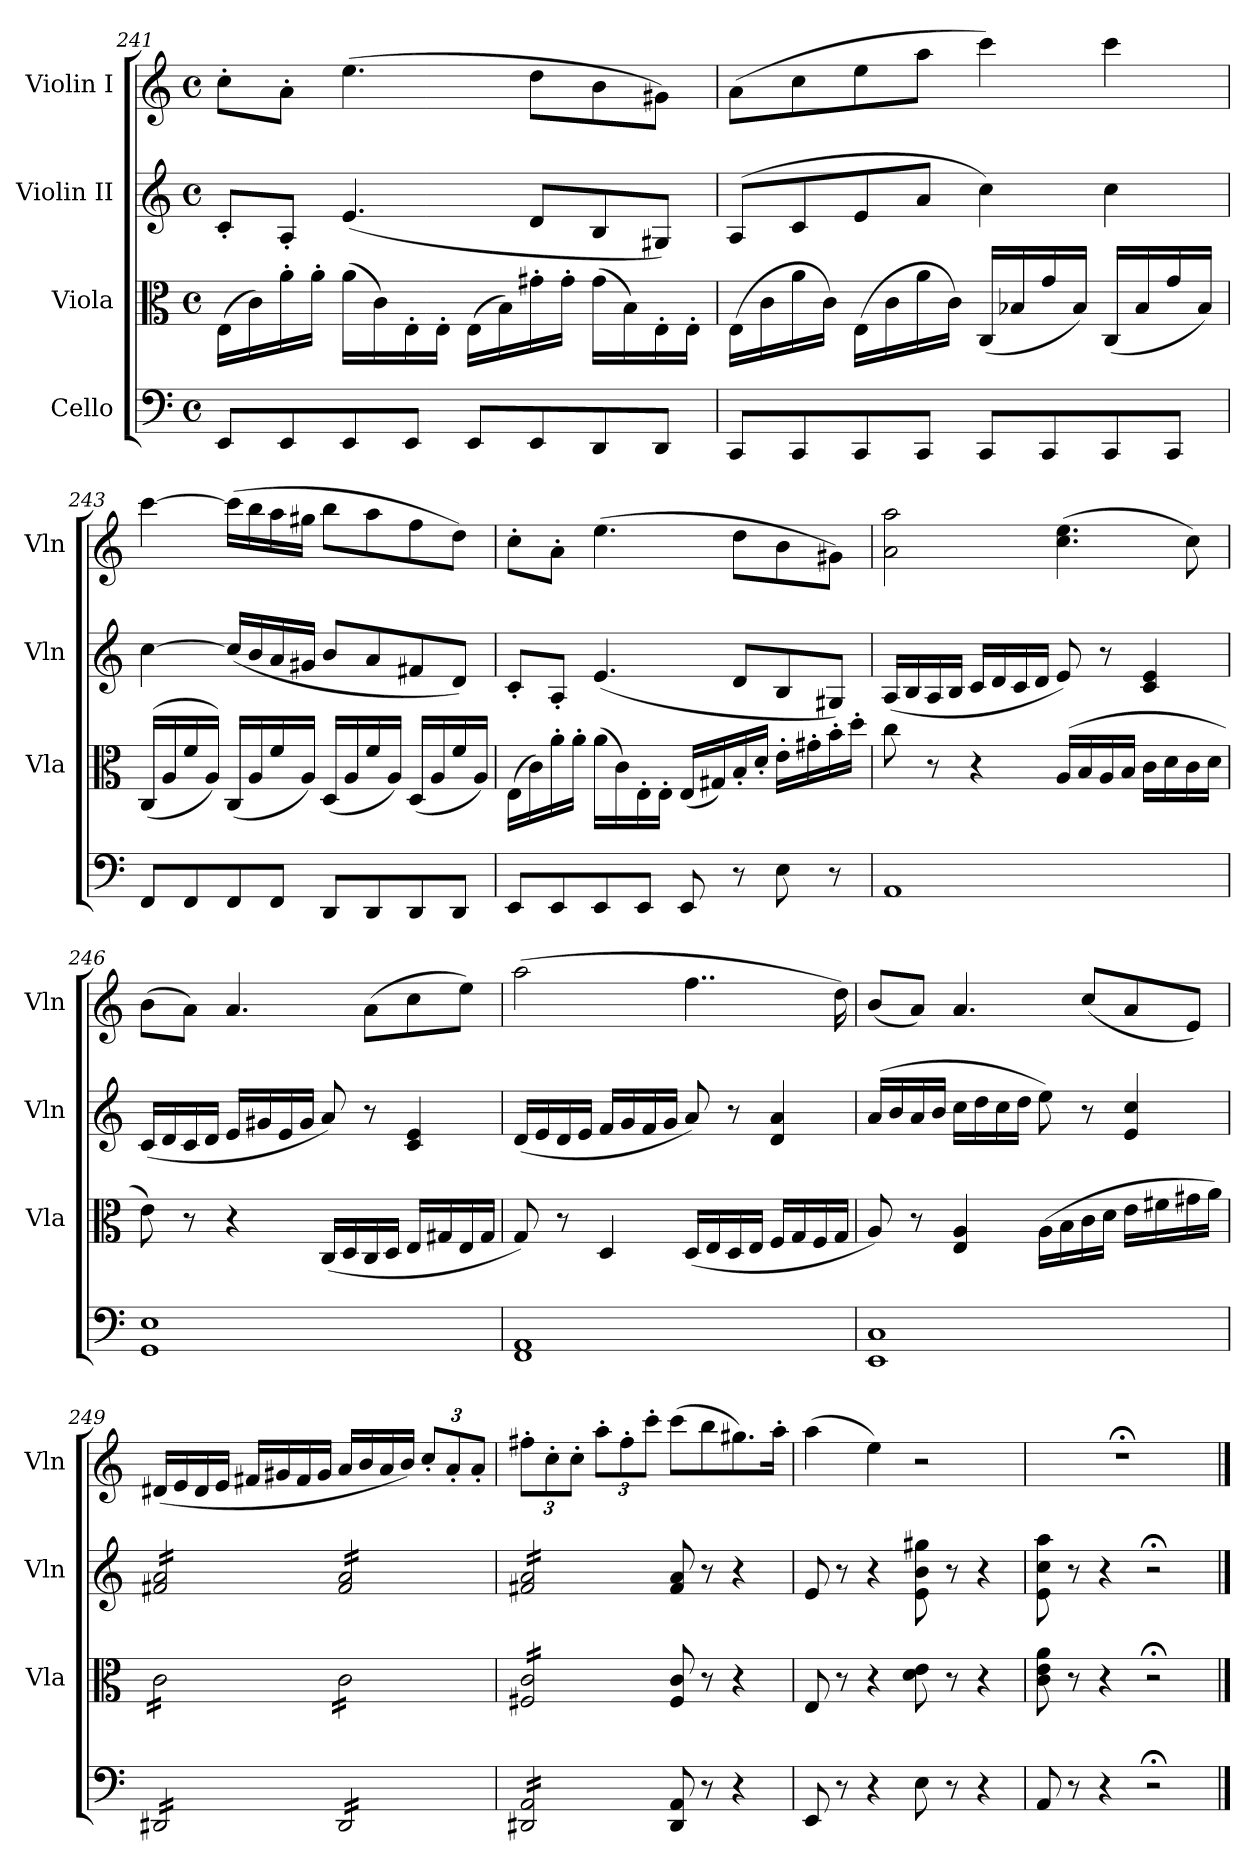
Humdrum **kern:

**kern	**kern	**kern	**kern
*part4	*part3	*part2	*part1
*staff4	*staff3	*staff2	*staff1
*I"Cello	*I"Viola	*I"Violin II	*I"Violin I
*	*I'Vla	*I'Vln	*I'Vln
*clefF4	*clefC3	*clefG2	*clefG2
*k[]	*k[]	*k[]	*k[]
*M4/4	*M4/4	*M4/4	*M4/4
*met(c)	*met(c)	*met(c)	*met(c)
=241	=241	=241	=241
8EE/L	(>16E\LL	8c'/L	8cc'\L
.	16c\)	.	.
8EE/	16a'\	8A'/J	8a'\J
.	16a'\JJ	.	.
8EE/	(>16a\LL	(<4.e/	(>4.ee\
.	16c\)	.	.
8EE/J	16E'\	.	.
.	16E'\JJ	.	.
8EE/L	(>16E\LL	.	.
.	16B\)	.	.
8EE/	16g#X'\	8d/L	8dd\L
.	16g#'\JJ	.	.
8DD/	(>16g#\LL	8B/	8b\
.	16B\)	.	.
8DD/J	16E'\	8G#X/J)	8g#X\J)
.	16E'\JJ	.	.
=242	=242	=242	=242
8CC/L	(>16E\LL	(>8A/L	(>8a\L
.	16c\	.	.
8CC/	16a\	8c/	8cc\
.	16c\JJ)	.	.
8CC/	(>16E\LL	8e/	8ee\
.	16c\	.	.
8CC/J	16a\	8a/J	8aa\J
.	16c\JJ)	.	.
8CC/L	(<16C/LL	4cc\)	4ccc\)
.	16B-X/	.	.
8CC/	16g/	.	.
.	16B-/JJ)	.	.
8CC/	(<16C/LL	4cc\	4ccc\
.	16B-/	.	.
8CC/J	16g/	.	.
.	16B-/JJ)	.	.
=243	=243	=243	=243
8FF/L	(<(<16C/LL	[4cc\	[4ccc\
.	16A/	.	.
8FF/	16f/	.	.
.	16A/JJ))	.	.
8FF/	(<16C/LL	(>16cc/LL]	(>16ccc\LL]
.	16A/	16b/	16bb\
8FF/J	16f/	16a/	16aa\
.	16A/JJ)	16g#X/JJ	16gg#X\JJ
8DD/L	(<16D/LL	8b/L	8bb\L
.	16A/	.	.
8DD/	16f/	8a/	8aa\
.	16A/JJ)	.	.
8DD/	(<16D/LL	8f#X/	8ff\
.	16A/	.	.
8DD/J	16f/	8d/J)	8dd\J)
.	16A/JJ)	.	.
!!LO:PB:g=z
=244	=244	=244	=244
8EE/L	(>16E\LL	8c'/L	8cc'\L
.	16c\)	.	.
8EE/	16a'\	8A'/J	8a'\J
.	16a'\JJ	.	.
8EE/	(>16a\LL	(<4.e/	(>4.ee\
.	16c\)	.	.
8EE/J	16E'\	.	.
.	16E'\JJ	.	.
8EE/	(<16E/LL	.	.
.	16G#X/)	.	.
8r	16B'/	8d/L	8dd\L
.	16d'/JJ	.	.
8E\	16e'\LL	8B/	8b\
.	16g#X'\	.	.
8r	16b'\	8G#X/J)	8g#X\J)
.	16dd'\JJ	.	.
=245	=245	=245	=245
1AA	8cc\	(<16A/LL	2a\ 2aa\
.	.	16B/	.
.	8r	16A/	.
.	.	16B/JJ	.
.	4r	16c/LL	.
.	.	16d/	.
.	.	16c/	.
.	.	16d/JJ	.
.	(>16A/LL	8e/)	(>4.cc\ 4.ee\
.	16B/	.	.
.	16A/	8r	.
.	16B/JJ	.	.
.	16c\LL	4c/ 4e/	.
.	16d\	.	.
.	16c\	.	8cc\)
.	16d\JJ	.	.
=246	=246	=246	=246
1GG 1E	8e\)	(<16c/LL	(>8b\L
.	.	16d/	.
.	8r	16c/	8a\J)
.	.	16d/JJ	.
.	4r	16e/LL	4.a/
.	.	16g#X/	.
.	.	16e/	.
.	.	16g#/JJ	.
.	(<16C/LL	8a/)	.
.	16D/	.	.
.	16C/	8r	(>8a\L
.	16D/JJ	.	.
.	16E/LL	4c/ 4e/	8cc\
.	16G#X/	.	.
.	16E/	.	8ee\J)
.	16G#/JJ	.	.
=247	=247	=247	=247
1FF 1AA	8G/)	(<16d/LL	(>2aa\
.	.	16e/	.
.	8r	16d/	.
.	.	16e/JJ	.
.	4D/	16f/LL	.
.	.	16g/	.
.	.	16f/	.
.	.	16g/JJ	.
.	(<16D/LL	8a/)	4..ff\
.	16E/	.	.
.	16D/	8r	.
.	16E/JJ	.	.
.	16F/LL	4d/ 4a/	.
.	16G/	.	.
.	16F/	.	.
.	16G/JJ	.	16dd\)
!!LO:LB:g=z
=248	=248	=248	=248
1EE 1C	8A/)	(>16a/LL	(<8b/L
.	.	16b/	.
.	8r	16a/	8a/J)
.	.	16b/JJ	.
.	4E/ 4A/	16cc\LL	4.a/
.	.	16dd\	.
.	.	16cc\	.
.	.	16dd\JJ	.
.	(>16A\LL	8ee\)	.
.	16B\	.	.
.	16c\	8r	(<8cc/L
.	16d\JJ	.	.
.	16e\LL	4e/ 4cc/	8a/
.	16f#X\	.	.
.	16g#X\	.	8e/J)
.	16a\JJ)	.	.
=249	=249	=249	=249
*tremolo	*	*	*
*	*tremolo	*	*
*	*	*tremolo	*
16DD#X/LL	16c\LL	16f#X/ 16a/LL	(<16d#X/LL
16DD#X/	16c\	16f#X/ 16a/	16e/
16DD#X/	16c\	16f#X/ 16a/	16d#/
16DD#X/	16c\	16f#X/ 16a/	16e/JJ
16DD#X/	16c\	16f#X/ 16a/	16f#X/LL
16DD#X/	16c\	16f#X/ 16a/	16g#X/
16DD#X/	16c\	16f#X/ 16a/	16f#/
16DD#X/JJ	16c\JJ	16f#X/ 16a/JJ	16g#/JJ
16DD#/LL	16c\LL	16f#/ 16a/LL	16a/LL
16DD#/	16c\	16f#/ 16a/	16b/
16DD#/	16c\	16f#/ 16a/	16a/
16DD#/	16c\	16f#/ 16a/	16b/JJ)
*	*	*	*Xbrackettup
16DD#/	16c\	16f#/ 16a/	12cc'/L
16DD#/	16c\	16f#/ 16a/	.
.	.	.	12a'/
16DD#/	16c\	16f#/ 16a/	.
.	.	.	12a'/J
16DD#/JJ	16c\JJ	16f#/ 16a/JJ	.
=250	=250	=250	=250
16DD#X/ 16AA/LL	16F#X/ 16c/LL	16f#X/ 16a/LL	12ff#X'\L
16DD#X/ 16AA/	16F#X/ 16c/	16f#X/ 16a/	.
.	.	.	12cc'\
16DD#X/ 16AA/	16F#X/ 16c/	16f#X/ 16a/	.
.	.	.	12cc'\J
16DD#X/ 16AA/	16F#X/ 16c/	16f#X/ 16a/	.
16DD#X/ 16AA/	16F#X/ 16c/	16f#X/ 16a/	12aa'\L
16DD#X/ 16AA/	16F#X/ 16c/	16f#X/ 16a/	.
.	.	.	12ff#'\
16DD#X/ 16AA/	16F#X/ 16c/	16f#X/ 16a/	.
.	.	.	12ccc'\J
16DD#X/ 16AA/JJ	16F#X/ 16c/JJ	16f#X/ 16a/JJ	.
*	*	*Xtremolo	*
*	*Xtremolo	*	*
*Xtremolo	*	*	*
8DD#/ 8AA/	8F#/ 8c/	8f#/ 8a/	(>8ccc\L
8r	8r	8r	8bb\
4r	4r	4r	8.gg#X\)
.	.	.	16aa'\Jk
=251	=251	=251	=251
8EE/	8E/	8e/	(>4aa\
8r	8r	8r	.
4r	4r	4r	4ee\)
8E\	8d\ 8e\	8e\ 8b\ 8gg#X\	2r
8r	8r	8r	.
4r	4r	4r	.
=252	=252	=252	=252
8AA/	8c\ 8e\ 8a\	8e\ 8cc\ 8aa\	1r;<
8r	8r	8r	.
4r	4r	4r	.
2r;<	2r;<	2r;<	.
==	==	==	==
*-	*-	*-	*-
